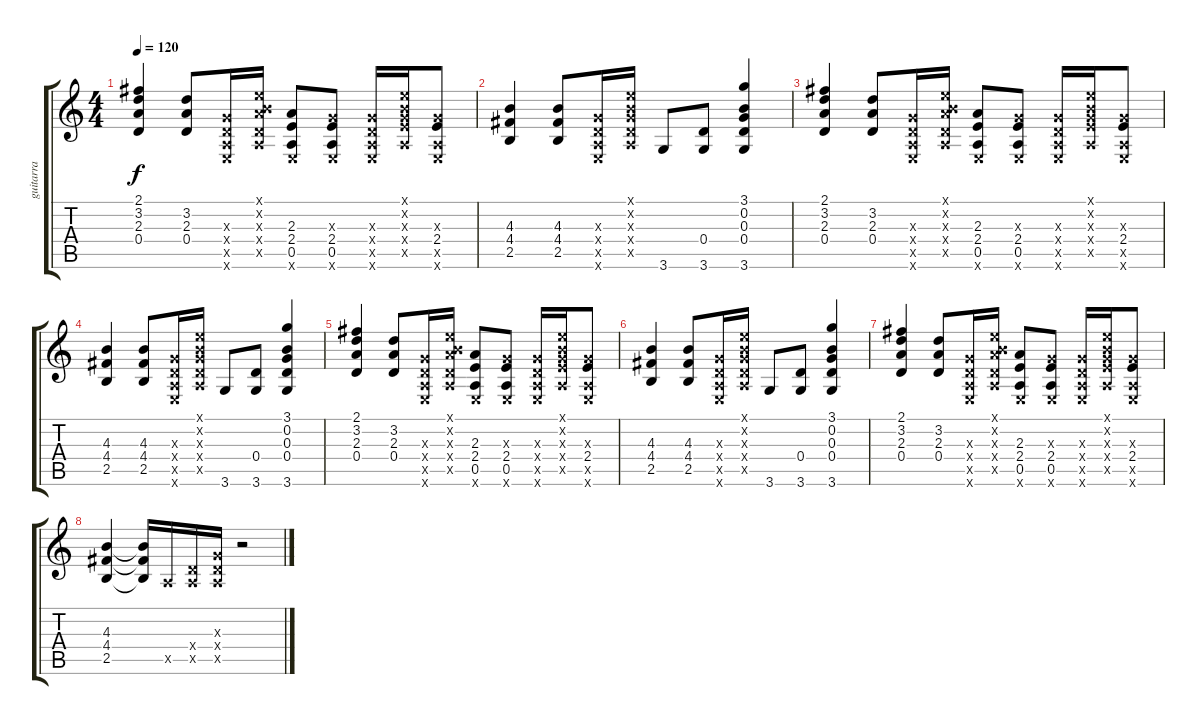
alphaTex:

\track ("guitarra" "guitarra") {instrument distortionguitar}
\staff {score tabs}
\tuning (E4 B3 G3 D3 A2 E2) {hide}
\ts (4 4)
\tempo 120
\clef g2
\ks c
(2.1 3.2 2.3 0.4).4{dy f} (3.2 2.3 0.4).8 (0.3{x} 0.4{x} 0.5{x} 0.6{x}).16 (0.1{x} 0.2{x} 2.3{x} 0.4{x} 0.5{x}).16 (2.3 2.4 0.5 0.6{x}).8 (0.3{x} 2.4 0.5 0.6{x}).8 (0.3{x} 0.4{x} 0.5{x} 0.6{x}).16 (0.1{x} 0.2{x} 0.3{x} 2.4{x} 0.5{x}).16 (0.3{x} 2.4 0.5{x} 0.6{x}).8 |
(4.3 4.4 2.5).4 (4.3 4.4 2.5).8 (0.3{x} 0.4{x} 0.5{x} 0.6{x}).16 (0.1{x} 0.2{x} 0.3{x} 0.4{x} 0.5{x}).16 3.6.8 (0.4 3.6).8 (3.1 0.2 0.3 0.4 3.6).4 |
(2.1 3.2 2.3 0.4).4 (3.2 2.3 0.4).8 (0.3{x} 0.4{x} 0.5{x} 0.6{x}).16 (0.1{x} 0.2{x} 2.3{x} 0.4{x} 0.5{x}).16 (2.3 2.4 0.5 0.6{x}).8 (0.3{x} 2.4 0.5 0.6{x}).8 (0.3{x} 0.4{x} 0.5{x} 0.6{x}).16 (0.1{x} 0.2{x} 0.3{x} 2.4{x} 0.5{x}).16 (0.3{x} 2.4 0.5{x} 0.6{x}).8 |
(4.3 4.4 2.5).4 (4.3 4.4 2.5).8 (0.3{x} 0.4{x} 0.5{x} 0.6{x}).16 (0.1{x} 0.2{x} 0.3{x} 0.4{x} 0.5{x}).16 3.6.8 (0.4 3.6).8 (3.1 0.2 0.3 0.4 3.6).4 |
(2.1 3.2 2.3 0.4).4 (3.2 2.3 0.4).8 (0.3{x} 0.4{x} 0.5{x} 0.6{x}).16 (0.1{x} 0.2{x} 2.3{x} 0.4{x} 0.5{x}).16 (2.3 2.4 0.5 0.6{x}).8 (0.3{x} 2.4 0.5 0.6{x}).8 (0.3{x} 0.4{x} 0.5{x} 0.6{x}).16 (0.1{x} 0.2{x} 0.3{x} 2.4{x} 0.5{x}).16 (0.3{x} 2.4 0.5{x} 0.6{x}).8 |
(4.3 4.4 2.5).4 (4.3 4.4 2.5).8 (0.3{x} 0.4{x} 0.5{x} 0.6{x}).16 (0.1{x} 0.2{x} 0.3{x} 0.4{x} 0.5{x}).16 3.6.8 (0.4 3.6).8 (3.1 0.2 0.3 0.4 3.6).4 |
(2.1 3.2 2.3 0.4).4 (3.2 2.3 0.4).8 (0.3{x} 0.4{x} 0.5{x} 0.6{x}).16 (0.1{x} 0.2{x} 2.3{x} 0.4{x} 0.5{x}).16 (2.3 2.4 0.5 0.6{x}).8 (0.3{x} 2.4 0.5 0.6{x}).8 (0.3{x} 0.4{x} 0.5{x} 0.6{x}).16 (0.1{x} 0.2{x} 0.3{x} 2.4{x} 0.5{x}).16 (0.3{x} 2.4 0.5{x} 0.6{x}).8 |
(4.3 4.4 2.5).4 (4.3{t} 4.4{t} 2.5{t}).16 0.5{x}.16 (0.4{x} 0.5{x}).16 (0.3{x} 0.4{x} 0.5{x}).16 r.2
